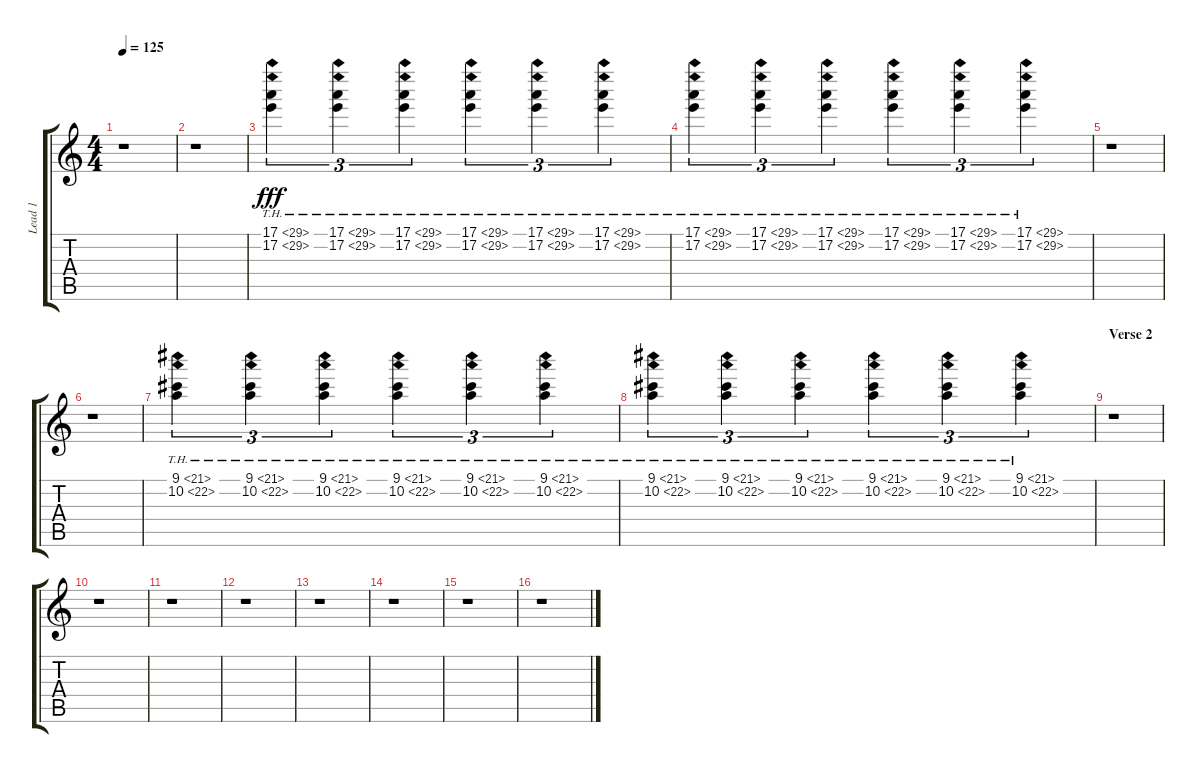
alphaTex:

\track ("Lead 1" "Lead 1") {instrument overdrivenguitar}
\staff {score tabs}
\tuning (E4 B3 G3 D3 A2 E2) {hide}
\ts (4 4)
\tempo 125
\clef g2
\ks c
r.1{dy fff} |
r.1{volume 14 balance 16} |
(17.1{th 12} 17.2{th 12}).4{tu (3 2) volume 5 balance 0} (17.1{th 12} 17.2{th 12}).4{tu (3 2)} (17.1{th 12} 17.2{th 12}).4{tu (3 2)} (17.1{th 12} 17.2{th 12}).4{tu (3 2)} (17.1{th 12} 17.2{th 12}).4{tu (3 2)} (17.1{th 12} 17.2{th 12}).4{tu (3 2)} |
(17.1{th 12} 17.2{th 12}).4{tu (3 2)} (17.1{th 12} 17.2{th 12}).4{tu (3 2)} (17.1{th 12} 17.2{th 12}).4{tu (3 2)} (17.1{th 12} 17.2{th 12}).4{tu (3 2)} (17.1{th 12} 17.2{th 12}).4{tu (3 2)} (17.1{th 12} 17.2{th 12}).4{tu (3 2)} |
r.1{volume 14 balance 16} |
r.1 |
(9.1{th 12} 10.2{th 12}).4{tu (3 2) volume 5 balance 0} (9.1{th 12} 10.2{th 12}).4{tu (3 2)} (9.1{th 12} 10.2{th 12}).4{tu (3 2)} (9.1{th 12} 10.2{th 12}).4{tu (3 2)} (9.1{th 12} 10.2{th 12}).4{tu (3 2)} (9.1{th 12} 10.2{th 12}).4{tu (3 2)} |
(9.1{th 12} 10.2{th 12}).4{tu (3 2)} (9.1{th 12} 10.2{th 12}).4{tu (3 2)} (9.1{th 12} 10.2{th 12}).4{tu (3 2)} (9.1{th 12} 10.2{th 12}).4{tu (3 2)} (9.1{th 12} 10.2{th 12}).4{tu (3 2)} (9.1{th 12} 10.2{th 12}).4{tu (3 2)} |
\section ("" "Verse 2")
r.1 |
r.1 |
r.1 |
r.1 |
r.1 |
r.1 |
r.1 |
r.1
